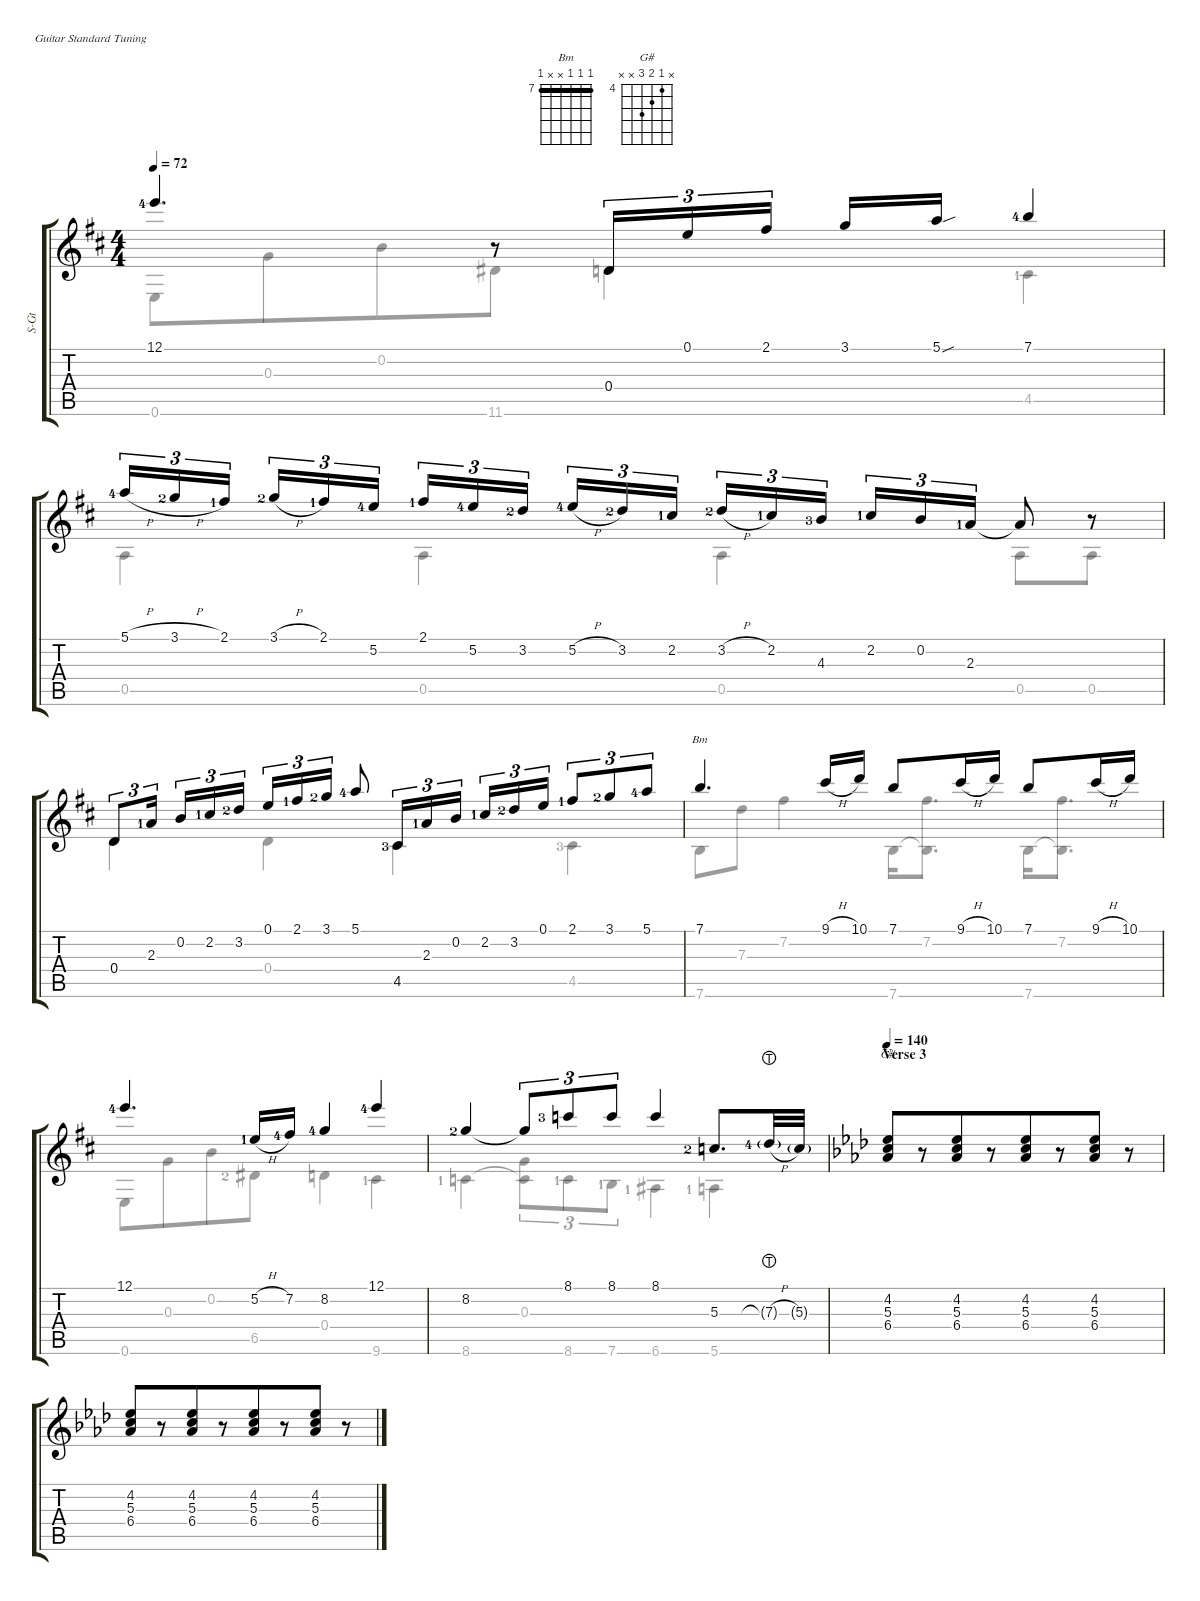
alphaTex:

\defaultSystemsLayout 4
\hideDynamics
\bracketExtendMode groupsimilarinstruments
\otherSystemsTrackNameOrientation horizontal
\defaultBarNumberDisplay Hide
\track ("Classic Guitar\n" "S-Gt") {instrument acousticguitarnylon}
\staff {score tabs}
\tuning (E4 B3 G3 D3 A2 E2)
\chord ("Bm" 7 7 7 x x 7) {firstfret 7 barre (7 7 7)}
\chord ("G#" x 4 5 6 x x) {firstfret 4}
\voice
\ts (4 4)
\tempo 72
\clef g2
\scale
0.97039
\ks d
12.1{lf 5}.4{d lyrics (0 "") lyrics (1 "") lyrics (2 "") lyrics (3 "") lyrics (4 "") dy mf} r.8 0.4.16{tu (3 2) lyrics (0 "") lyrics (1 "") lyrics (2 "") lyrics (3 "") lyrics (4 "")} 0.1.16{tu (3 2) lyrics (0 "") lyrics (1 "") lyrics (2 "") lyrics (3 "") lyrics (4 "")} 2.1.16{tu (3 2) lyrics (0 "") lyrics (1 "") lyrics (2 "") lyrics (3 "") lyrics (4 "")} 3.1.16{lyrics (0 "") lyrics (1 "") lyrics (2 "") lyrics (3 "") lyrics (4 "")} 5.1{sou}.16{lyrics (0 "") lyrics (1 "") lyrics (2 "") lyrics (3 "") lyrics (4 "")} 7.1{lf 5}.4{lyrics (0 "") lyrics (1 "") lyrics (2 "") lyrics (3 "") lyrics (4 "")} |
\scale
1.04282 5.1{h lf 5}.16{tu (3 2) lyrics (0 "") lyrics (1 "") lyrics (2 "") lyrics (3 "") lyrics (4 "")} 3.1{h lf 3}.16{tu (3 2) lyrics (0 "") lyrics (1 "") lyrics (2 "") lyrics (3 "") lyrics (4 "")} 2.1{lf 2}.16{tu (3 2) lyrics (0 "") lyrics (1 "") lyrics (2 "") lyrics (3 "") lyrics (4 "")} 3.1{h lf 3}.16{tu (3 2) lyrics (0 "") lyrics (1 "") lyrics (2 "") lyrics (3 "") lyrics (4 "")} 2.1{lf 2}.16{tu (3 2) lyrics (0 "") lyrics (1 "") lyrics (2 "") lyrics (3 "") lyrics (4 "")} 5.2{lf 5}.16{tu (3 2) lyrics (0 "") lyrics (1 "") lyrics (2 "") lyrics (3 "") lyrics (4 "")} 2.1{lf 2}.16{tu (3 2) lyrics (0 "") lyrics (1 "") lyrics (2 "") lyrics (3 "") lyrics (4 "")} 5.2{lf 5}.16{tu (3 2) lyrics (0 "") lyrics (1 "") lyrics (2 "") lyrics (3 "") lyrics (4 "")} 3.2{lf 3}.16{tu (3 2) lyrics (0 "") lyrics (1 "") lyrics (2 "") lyrics (3 "") lyrics (4 "")} 5.2{h lf 5}.16{tu (3 2) lyrics (0 "") lyrics (1 "") lyrics (2 "") lyrics (3 "") lyrics (4 "")} 3.2{lf 3}.16{tu (3 2) lyrics (0 "") lyrics (1 "") lyrics (2 "") lyrics (3 "") lyrics (4 "")} 2.2{lf 2}.16{tu (3 2) lyrics (0 "") lyrics (1 "") lyrics (2 "") lyrics (3 "") lyrics (4 "")} 3.2{h lf 3}.16{tu (3 2) lyrics (0 "") lyrics (1 "") lyrics (2 "") lyrics (3 "") lyrics (4 "")} 2.2{lf 2}.16{tu (3 2) lyrics (0 "") lyrics (1 "") lyrics (2 "") lyrics (3 "") lyrics (4 "")} 4.3{lf 4}.16{tu (3 2) lyrics (0 "") lyrics (1 "") lyrics (2 "") lyrics (3 "") lyrics (4 "")} 2.2{lf 2}.16{tu (3 2) lyrics (0 "") lyrics (1 "") lyrics (2 "") lyrics (3 "") lyrics (4 "")} 0.2.16{tu (3 2) lyrics (0 "") lyrics (1 "") lyrics (2 "") lyrics (3 "") lyrics (4 "")} 2.3{lf 2}.16{tu (3 2) lyrics (0 "") lyrics (1 "") lyrics (2 "") lyrics (3 "") lyrics (4 "")} 2.3{t}.8{lyrics (0 "") lyrics (1 "") lyrics (2 "") lyrics (3 "") lyrics (4 "")} r.8 |
\scale
1.09045 0.4.8{tu (3 2) lyrics (0 "") lyrics (1 "") lyrics (2 "") lyrics (3 "") lyrics (4 "")} 2.3{lf 2}.16{tu (3 2) lyrics (0 "") lyrics (1 "") lyrics (2 "") lyrics (3 "") lyrics (4 "")} 0.2.16{tu (3 2) lyrics (0 "") lyrics (1 "") lyrics (2 "") lyrics (3 "") lyrics (4 "")} 2.2{lf 2}.16{tu (3 2) lyrics (0 "") lyrics (1 "") lyrics (2 "") lyrics (3 "") lyrics (4 "")} 3.2{lf 3}.16{tu (3 2) lyrics (0 "") lyrics (1 "") lyrics (2 "") lyrics (3 "") lyrics (4 "")} 0.1.16{tu (3 2) lyrics (0 "") lyrics (1 "") lyrics (2 "") lyrics (3 "") lyrics (4 "")} 2.1{lf 2}.16{tu (3 2) lyrics (0 "") lyrics (1 "") lyrics (2 "") lyrics (3 "") lyrics (4 "")} 3.1{lf 3}.16{tu (3 2) lyrics (0 "") lyrics (1 "") lyrics (2 "") lyrics (3 "") lyrics (4 "")} 5.1{lf 5}.8{lyrics (0 "") lyrics (1 "") lyrics (2 "") lyrics (3 "") lyrics (4 "")} 4.5{lf 4}.16{tu (3 2) lyrics (0 "") lyrics (1 "") lyrics (2 "") lyrics (3 "") lyrics (4 "")} 2.3{lf 2}.16{tu (3 2) lyrics (0 "") lyrics (1 "") lyrics (2 "") lyrics (3 "") lyrics (4 "")} 0.2.16{tu (3 2) lyrics (0 "") lyrics (1 "") lyrics (2 "") lyrics (3 "") lyrics (4 "")} 2.2{lf 2}.16{tu (3 2) lyrics (0 "") lyrics (1 "") lyrics (2 "") lyrics (3 "") lyrics (4 "")} 3.2{lf 3}.16{tu (3 2) lyrics (0 "") lyrics (1 "") lyrics (2 "") lyrics (3 "") lyrics (4 "")} 0.1.16{tu (3 2) lyrics (0 "") lyrics (1 "") lyrics (2 "") lyrics (3 "") lyrics (4 "")} 2.1{lf 2}.8{tu (3 2) lyrics (0 "") lyrics (1 "") lyrics (2 "") lyrics (3 "") lyrics (4 "")} 3.1{lf 3}.8{tu (3 2) lyrics (0 "") lyrics (1 "") lyrics (2 "") lyrics (3 "") lyrics (4 "")} 5.1{lf 5}.8{tu (3 2) lyrics (0 "") lyrics (1 "") lyrics (2 "") lyrics (3 "") lyrics (4 "")} |
\scale
0.909553 7.1.4{d ch "Bm" lyrics (0 "") lyrics (1 "") lyrics (2 "") lyrics (3 "") lyrics (4 "")} 9.1{h}.16{lyrics (0 "") lyrics (1 "") lyrics (2 "") lyrics (3 "") lyrics (4 "")} 10.1.16{lyrics (0 "") lyrics (1 "") lyrics (2 "") lyrics (3 "") lyrics (4 "")} 7.1.8{lyrics (0 "") lyrics (1 "") lyrics (2 "") lyrics (3 "") lyrics (4 "")} 9.1{h}.16{lyrics (0 "") lyrics (1 "") lyrics (2 "") lyrics (3 "") lyrics (4 "")} 10.1.16{lyrics (0 "") lyrics (1 "") lyrics (2 "") lyrics (3 "") lyrics (4 "")} 7.1.8{lyrics (0 "") lyrics (1 "") lyrics (2 "") lyrics (3 "") lyrics (4 "")} 9.1{h}.16{lyrics (0 "") lyrics (1 "") lyrics (2 "") lyrics (3 "") lyrics (4 "")} 10.1.16{lyrics (0 "") lyrics (1 "") lyrics (2 "") lyrics (3 "") lyrics (4 "")} |
\scale
1.07269 12.1{lf 5}.4{d lyrics (0 "") lyrics (1 "") lyrics (2 "") lyrics (3 "") lyrics (4 "")} 5.2{h lf 2}.16{lyrics (0 "") lyrics (1 "") lyrics (2 "") lyrics (3 "") lyrics (4 "")} 7.2{lf 5}.16{lyrics (0 "") lyrics (1 "") lyrics (2 "") lyrics (3 "") lyrics (4 "")} 8.2{lf 5}.4{lyrics (0 "") lyrics (1 "") lyrics (2 "") lyrics (3 "") lyrics (4 "")} 12.1{lf 5}.4{lyrics (0 "") lyrics (1 "") lyrics (2 "") lyrics (3 "") lyrics (4 "")} |
\scale
0.927308 8.2{lf 3}.4{lyrics (0 "") lyrics (1 "") lyrics (2 "") lyrics (3 "") lyrics (4 "")} 8.2{t}.8{tu (3 2) lyrics (0 "") lyrics (1 "") lyrics (2 "") lyrics (3 "") lyrics (4 "")} 8.1{lf 4}.8{tu (3 2) lyrics (0 "") lyrics (1 "") lyrics (2 "") lyrics (3 "") lyrics (4 "")} 8.1.8{tu (3 2) lyrics (0 "") lyrics (1 "") lyrics (2 "") lyrics (3 "") lyrics (4 "")} 8.1.4{lyrics (0 "") lyrics (1 "") lyrics (2 "") lyrics (3 "") lyrics (4 "")} 5.3{lf 3}.8{d lyrics (0 "") lyrics (1 "") lyrics (2 "") lyrics (3 "") lyrics (4 "")} 7.3{h lht g lf 5}.32{lyrics (0 "") lyrics (1 "") lyrics (2 "") lyrics (3 "") lyrics (4 "")} 5.3{g}.32{lyrics (0 "") lyrics (1 "") lyrics (2 "") lyrics (3 "") lyrics (4 "")} |
\section ("" "Verse 3")
\tempo 140
\scale
0.980175
\ks ab
(4.2 5.3 6.4).8{ch "G#" lyrics (0 "") lyrics (1 "") lyrics (2 "") lyrics (3 "") lyrics (4 "") beam invert beam merge} r.8{beam merge} (4.2 5.3 6.4).8{lyrics (0 "") lyrics (1 "") lyrics (2 "") lyrics (3 "") lyrics (4 "") beam merge} r.8{beam merge} (4.2 5.3 6.4).8{lyrics (0 "") lyrics (1 "") lyrics (2 "") lyrics (3 "") lyrics (4 "") beam merge} r.8{beam merge} (4.2 5.3 6.4).8{lyrics (0 "") lyrics (1 "") lyrics (2 "") lyrics (3 "") lyrics (4 "") beam merge} r.8{beam merge} |
\scale
0.513248 (4.2 5.3 6.4).8{lyrics (0 "") lyrics (1 "") lyrics (2 "") lyrics (3 "") lyrics (4 "") beam invert beam merge} r.8{beam merge} (4.2 5.3 6.4).8{lyrics (0 "") lyrics (1 "") lyrics (2 "") lyrics (3 "") lyrics (4 "") beam merge} r.8{beam merge} (4.2 5.3 6.4).8{lyrics (0 "") lyrics (1 "") lyrics (2 "") lyrics (3 "") lyrics (4 "") beam merge} r.8{beam merge} (4.2 5.3 6.4).8{lyrics (0 "") lyrics (1 "") lyrics (2 "") lyrics (3 "") lyrics (4 "")} r.8
\voice
\clef g2
\ottava regular
\simile none
\scale
0.97039
\ks d
0.6.8{dy mf beam merge} 0.3.8{beam merge} 0.2.8 11.6.8 0.4.4 4.5{lf 2}.4 |
\scale
1.04282 0.5.4 0.5.4 0.5.4 0.5.8 0.5.8 |
\scale
1.09045 0.4.4 0.4.4 4.5.4 4.5{lf 4}.4 |
\scale
0.909553 7.6.8 7.3.8 7.2.4 7.6.16 (7.2 7.6{t}).8{d} 7.6.16 (7.2 7.6{t}).8{d} |
\scale
1.07269 0.6.8{beam merge} 0.3.8{beam merge} 0.2.8 6.5{lf 3}.8 0.4.4 9.6{lf 2}.4 |
\scale
0.927308 8.6{lf 2}.4 (0.3 8.6{t}).8{tu (3 2)} 8.6{lf 2}.8{tu (3 2)} 7.6{lf 2}.8{tu (3 2)} 6.6{lf 2}.4 5.6{lf 2}.4 |
\scale
0.980175
\ks ab
|
\scale
0.513248
